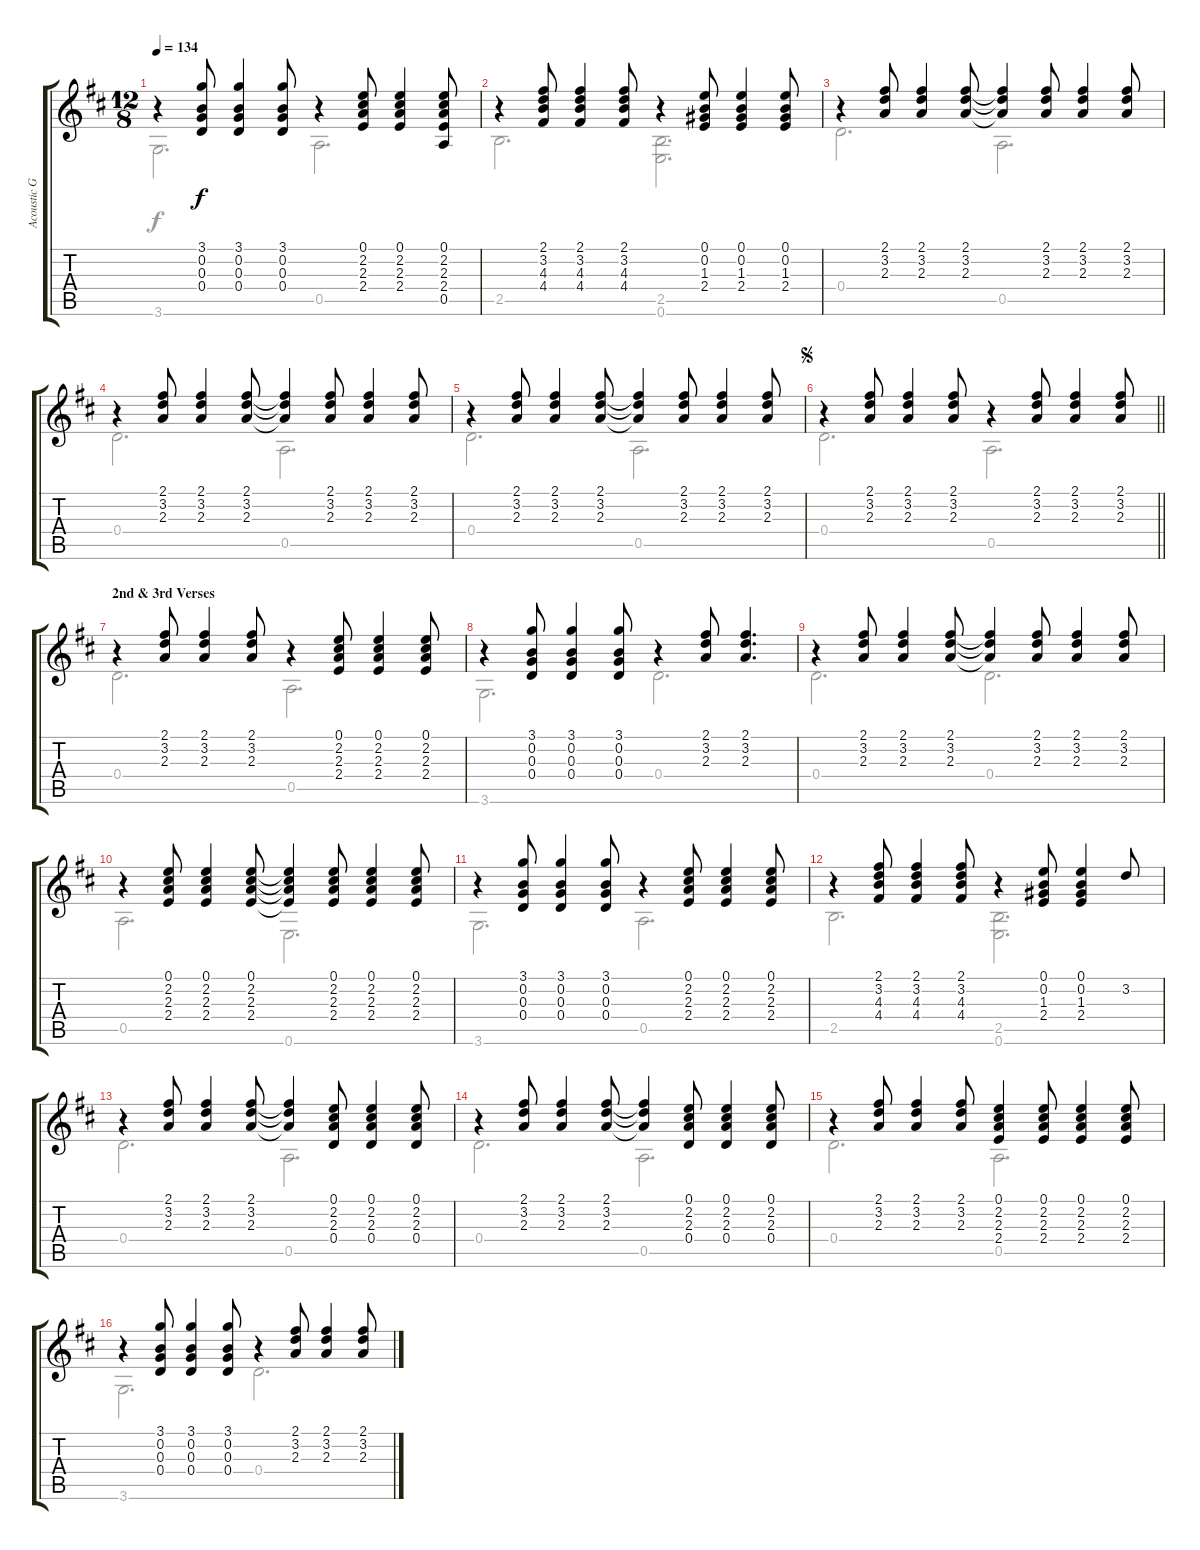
\track ("Acoustic Guitar" "Acoustic G") {instrument acousticguitarsteel}
\staff {score tabs}
\tuning (E4 B3 G3 D3 A2 E2) {hide}
\voice
\ts (12 8)
\tempo 134
\clef g2
\ks d
r.4{dy f} (3.1 0.2 0.3 0.4).8 (3.1 0.2 0.3 0.4).4 (3.1 0.2 0.3 0.4).8 r.4 (0.1 2.2 2.3 2.4).8 (0.1 2.2 2.3 2.4).4 (0.1 2.2 2.3 2.4 0.5).8 |
r.4 (2.1 3.2 4.3 4.4).8 (2.1 3.2 4.3 4.4).4 (2.1 3.2 4.3 4.4).8 r.4 (0.1 0.2 1.3 2.4).8 (0.1 0.2 1.3 2.4).4 (0.1 0.2 1.3 2.4).8 |
r.4 (2.1 3.2 2.3).8 (2.1 3.2 2.3).4 (2.1 3.2 2.3).8 (2.1{t} 3.2{t} 2.3{t}).4 (2.1 3.2 2.3).8 (2.1 3.2 2.3).4 (2.1 3.2 2.3).8 |
r.4 (2.1 3.2 2.3).8 (2.1 3.2 2.3).4 (2.1 3.2 2.3).8 (2.1{t} 3.2{t} 2.3{t}).4 (2.1 3.2 2.3).8 (2.1 3.2 2.3).4 (2.1 3.2 2.3).8 |
r.4 (2.1 3.2 2.3).8 (2.1 3.2 2.3).4 (2.1 3.2 2.3).8 (2.1{t} 3.2{t} 2.3{t}).4 (2.1 3.2 2.3).8 (2.1 3.2 2.3).4 (2.1 3.2 2.3).8 |
\jump segno
\barLineRight lightlight
r.4 (2.1 3.2 2.3).8 (2.1 3.2 2.3).4 (2.1 3.2 2.3).8 r.4 (2.1 3.2 2.3).8 (2.1 3.2 2.3).4 (2.1 3.2 2.3).8 |
\section ("" "2nd & 3rd Verses")
r.4 (2.1 3.2 2.3).8 (2.1 3.2 2.3).4 (2.1 3.2 2.3).8 r.4 (0.1 2.2 2.3 2.4).8 (0.1 2.2 2.3 2.4).4 (0.1 2.2 2.3 2.4).8 |
r.4 (3.1 0.2 0.3 0.4).8 (3.1 0.2 0.3 0.4).4 (3.1 0.2 0.3 0.4).8 r.4 (2.1 3.2 2.3).8 (2.1 3.2 2.3).4{d} |
r.4 (2.1 3.2 2.3).8 (2.1 3.2 2.3).4 (2.1 3.2 2.3).8 (2.1{t} 3.2{t} 2.3{t}).4 (2.1 3.2 2.3).8 (2.1 3.2 2.3).4 (2.1 3.2 2.3).8 |
r.4 (0.1 2.2 2.3 2.4).8 (0.1 2.2 2.3 2.4).4 (0.1 2.2 2.3 2.4).8 (0.1{t} 2.2{t} 2.3{t} 2.4{t}).4 (0.1 2.2 2.3 2.4).8 (0.1 2.2 2.3 2.4).4 (0.1 2.2 2.3 2.4).8 |
r.4 (3.1 0.2 0.3 0.4).8 (3.1 0.2 0.3 0.4).4 (3.1 0.2 0.3 0.4).8 r.4 (0.1 2.2 2.3 2.4).8 (0.1 2.2 2.3 2.4).4 (0.1 2.2 2.3 2.4).8 |
r.4 (2.1 3.2 4.3 4.4).8 (2.1 3.2 4.3 4.4).4 (2.1 3.2 4.3 4.4).8 r.4 (0.1 0.2 1.3 2.4).8 (0.1 0.2 1.3 2.4).4 3.2.8 |
r.4 (2.1 3.2 2.3).8 (2.1 3.2 2.3).4 (2.1 3.2 2.3).8 (2.1{t} 3.2{t} 2.3{t}).4 (0.1 2.2 2.3 0.4).8 (0.1 2.2 2.3 0.4).4 (0.1 2.2 2.3 0.4).8 |
r.4 (2.1 3.2 2.3).8 (2.1 3.2 2.3).4 (2.1 3.2 2.3).8 (2.1{t} 3.2{t} 2.3{t}).4 (0.1 2.2 2.3 0.4).8 (0.1 2.2 2.3 0.4).4 (0.1 2.2 2.3 0.4).8 |
r.4 (2.1 3.2 2.3).8 (2.1 3.2 2.3).4 (2.1 3.2 2.3).8 (0.1 2.2 2.3 2.4).4 (0.1 2.2 2.3 2.4).8 (0.1 2.2 2.3 2.4).4 (0.1 2.2 2.3 2.4).8 |
r.4 (3.1 0.2 0.3 0.4).8 (3.1 0.2 0.3 0.4).4 (3.1 0.2 0.3 0.4).8 r.4 (2.1 3.2 2.3).8 (2.1 3.2 2.3).4 (2.1 3.2 2.3).8
\voice
\clef g2
\ottava regular
\simile none
\ks d
3.6.2{d dy f} 0.5.2{d} |
2.5.2{d} (2.5 0.6).2{d} |
0.4.2{d} 0.5.2{d} |
0.4.2{d} 0.5.2{d} |
0.4.2{d} 0.5.2{d} |
\barLineRight lightlight
0.4.2{d} 0.5.2{d} |
0.4.2{d} 0.5.2{d} |
3.6.2{d} 0.4.2{d} |
0.4.2{d} 0.4.2{d} |
0.5.2{d} 0.6.2{d} |
3.6.2{d} 0.5.2{d} |
2.5.2{d} (2.5 0.6).2{d} |
0.4.2{d} 0.5.2{d} |
0.4.2{d} 0.5.2{d} |
0.4.2{d} 0.5.2{d} |
3.6.2{d} 0.4.2{d}
